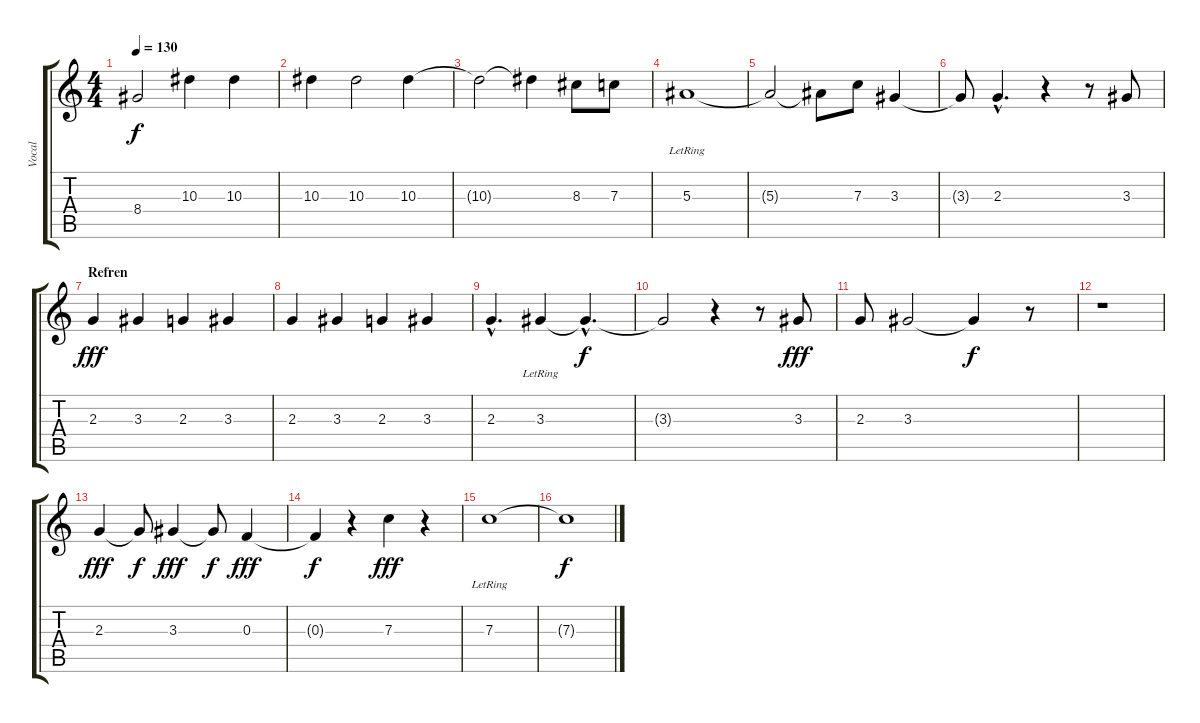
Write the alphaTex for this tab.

\track ("Vocal" "Vocal") {instrument electricbasspick}
\staff {score tabs}
\tuning (D4 A3 F3 C3 G2 C2) {hide}
\ts (4 4)
\tempo 130
\clef g2
\ks c
8.4.2{dy f} 10.3.4 10.3.4 |
10.3.4 10.3.2 10.3.4 |
10.3{t}.2 10.3{t}.4 8.3.8 7.3.8 |
5.3{lr}.1 |
5.3{t}.2 5.3{t}.8 7.3.8 3.3.4 |
3.3{t}.8 2.3{hac}.4{d} r.4 r.8 3.3.8 |
\section ("" "Refren")
2.3.4{dy fff} 3.3.4 2.3.4 3.3.4 |
2.3.4 3.3.4 2.3.4 3.3.4 |
2.3{hac}.4{d} 3.3{lr}.4 3.3{hac t}.4{d dy f} |
3.3{t}.2 r.4 r.8 3.3.8{dy fff} |
2.3.8 3.3.2 3.3{t}.4{dy f} r.8 |
r.1 |
2.3.4{dy fff} 2.3{t}.8{dy f} 3.3.4{dy fff} 3.3{t}.8{dy f} 0.3.4{dy fff} |
0.3{t}.4{dy f} r.4 7.3.4{dy fff} r.4 |
7.3{lr}.1 |
7.3{t}.1{dy f}
